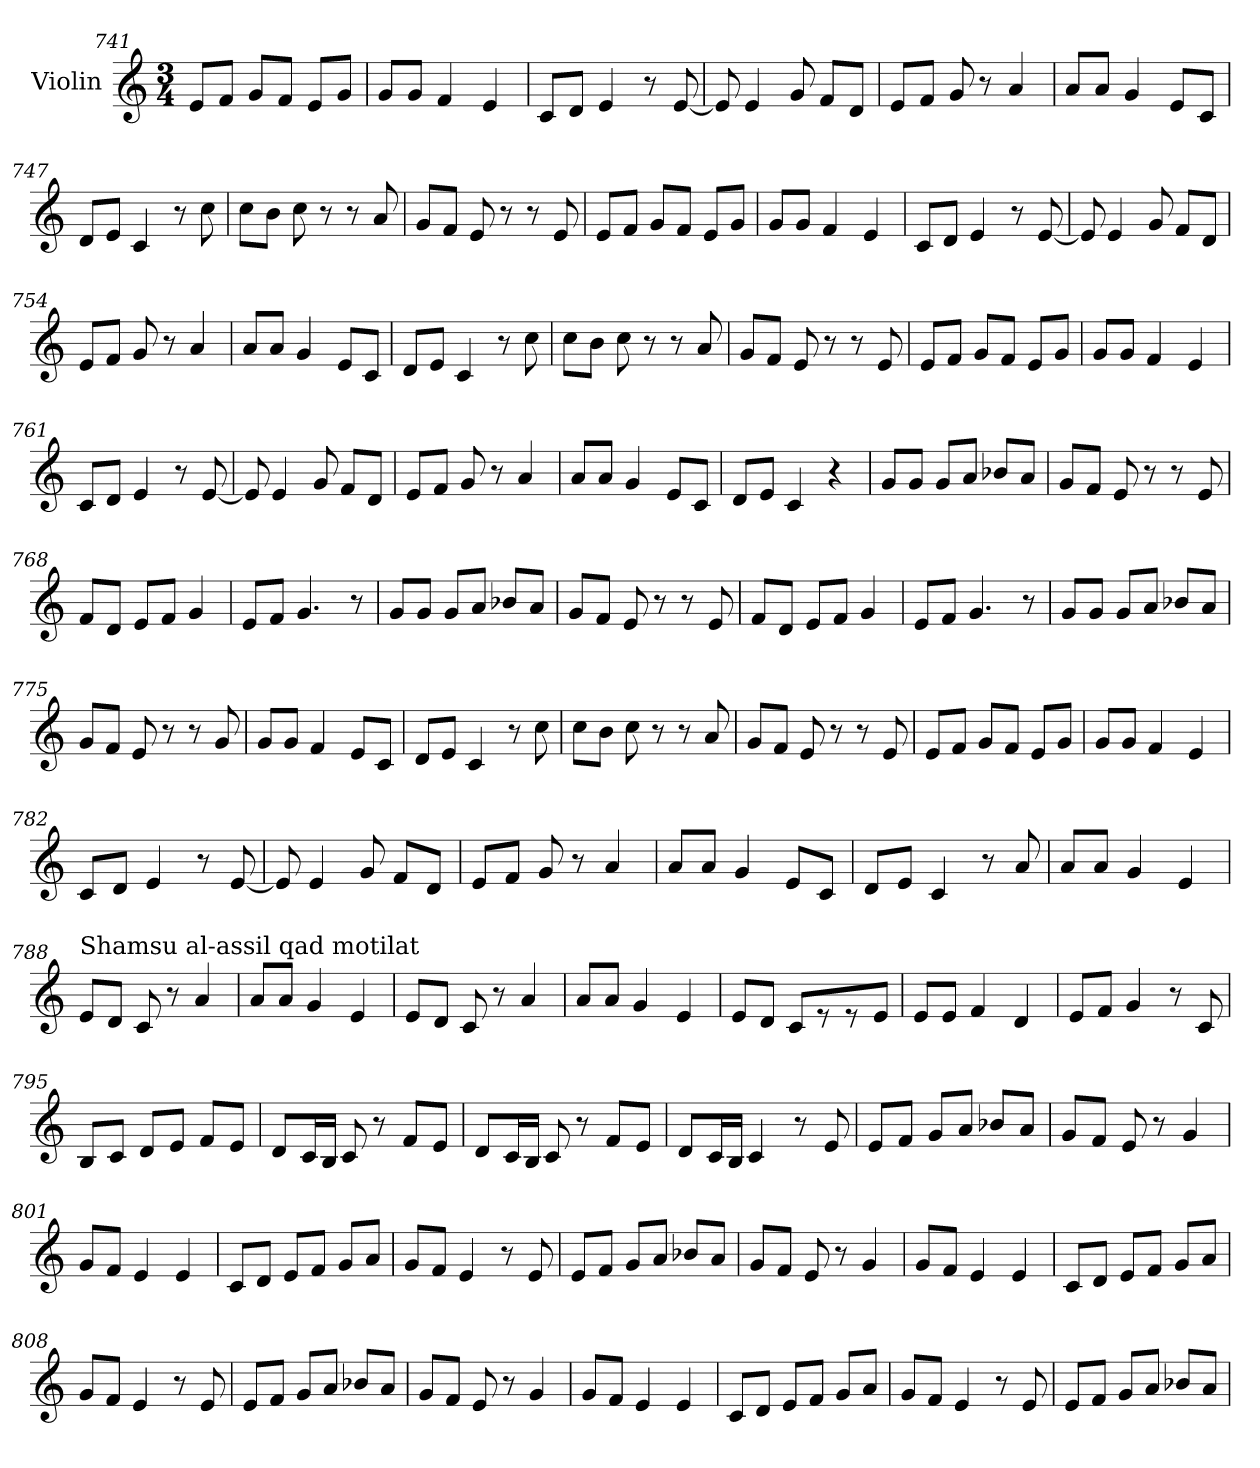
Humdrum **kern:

**kern
*part1
*staff1
*I"Violin
*clefG2
*k[]
*M3/4
=741
8e/L
8f/J
8g/L
8f/J
8e/L
8g/J
!!LO:LB:g=z
=742
8g/L
8g/J
4f/
4e/
=743
8c/L
8d/J
4e/
8r
[8e/
=744
8e/]
4e/
8g/
8f/L
8d/J
=745
8e/L
8f/J
8g/
8r
4a/
=746
8a/L
8a/J
4g/
8e/L
8c/J
=747
8d/L
8e/J
4c/
8r
8cc\
!!LO:LB:g=z
=748
8cc\L
8b\J
8cc\
8r
8r
8a/
=749
8g/L
8f/J
8e/
8r
8r
8e/
=750
8e/L
8f/J
8g/L
8f/J
8e/L
8g/J
!!LO:PB:g=z
=751
8g/L
8g/J
4f/
4e/
=752
8c/L
8d/J
4e/
8r
[8e/
=753
8e/]
4e/
8g/
8f/L
8d/J
=754
8e/L
8f/J
8g/
8r
4a/
=755
8a/L
8a/J
4g/
8e/L
8c/J
=756
8d/L
8e/J
4c/
8r
8cc\
!!LO:LB:g=z
=757
8cc\L
8b\J
8cc\
8r
8r
8a/
=758
8g/L
8f/J
8e/
8r
8r
8e/
=759
8e/L
8f/J
8g/L
8f/J
8e/L
8g/J
!!LO:LB:g=z
=760
8g/L
8g/J
4f/
4e/
=761
8c/L
8d/J
4e/
8r
[8e/
=762
8e/]
4e/
8g/
8f/L
8d/J
=763
8e/L
8f/J
8g/
8r
4a/
=764
8a/L
8a/J
4g/
8e/L
8c/J
=765
8d/L
8e/J
4c/
4r
!!LO:LB:g=z
=766
8g/L
8g/J
8g/L
8a/J
8b-X/L
8a/J
=767
8g/L
8f/J
8e/
8r
8r
8e/
=768
8f/L
8d/J
8e/L
8f/J
4g/
=769
8e/L
8f/J
4.g/
8r
=770
8g/L
8g/J
8g/L
8a/J
8b-X/L
8a/J
=771
8g/L
8f/J
8e/
8r
8r
8e/
!!LO:LB:g=z
=772
8f/L
8d/J
8e/L
8f/J
4g/
=773
8e/L
8f/J
4.g/
8r
=774
8g/L
8g/J
8g/L
8a/J
8b-X/L
8a/J
=775
8g/L
8f/J
8e/
8r
8r
8g/
=776
8g/L
8g/J
4f/
8e/L
8c/J
=777
8d/L
8e/J
4c/
8r
8cc\
!!LO:LB:g=z
=778
8cc\L
8b\J
8cc\
8r
8r
8a/
=779
8g/L
8f/J
8e/
8r
8r
8e/
=780
8e/L
8f/J
8g/L
8f/J
8e/L
8g/J
!!LO:LB:g=z
=781
8g/L
8g/J
4f/
4e/
=782
8c/L
8d/J
4e/
8r
[8e/
=783
8e/]
4e/
8g/
8f/L
8d/J
=784
8e/L
8f/J
8g/
8r
4a/
=785
8a/L
8a/J
4g/
8e/L
8c/J
=786
8d/L
8e/J
4c/
8r
8a/
!!LO:LB:g=z
=787
*MM140
8a/L
8a/J
4g/
4e/
=788
!LO:TX:a:t=Shamsu al-assil qad motilat
8e/L
8d/J
8c/
8r
4a/
!!LO:PB:g=z
=789
8a/L
8a/J
4g/
4e/
=790
8e/L
8d/J
8c/
8r
4a/
=791
8a/L
8a/J
4g/
4e/
=792
8e/L
8d/J
8c/L
8r
8r
8e/J
=793
8e/L
8e/J
4f/
4d/
=794
8e/L
8f/J
4g/
8r
8c/
!!LO:LB:g=z
=795
8B/L
8c/J
8d/L
8e/J
8f/L
8e/J
=796
8d/L
16c/L
16B/JJ
8c/
8r
8f/L
8e/J
=797
8d/L
16c/L
16B/JJ
8c/
8r
8f/L
8e/J
=798
8d/L
16c/L
16B/JJ
4c/
8r
8e/
=799
8e/L
8f/J
8g/L
8a/J
8b-X/L
8a/J
!!LO:LB:g=z
=800
8g/L
8f/J
8e/
8r
4g/
=801
8g/L
8f/J
4e/
4e/
=802
8c/L
8d/J
8e/L
8f/J
8g/L
8a/J
=803
8g/L
8f/J
4e/
8r
8e/
=804
8e/L
8f/J
8g/L
8a/J
8b-X/L
8a/J
=805
8g/L
8f/J
8e/
8r
4g/
!!LO:LB:g=z
=806
8g/L
8f/J
4e/
4e/
=807
8c/L
8d/J
8e/L
8f/J
8g/L
8a/J
=808
8g/L
8f/J
4e/
8r
8e/
=809
8e/L
8f/J
8g/L
8a/J
8b-X/L
8a/J
=810
8g/L
8f/J
8e/
8r
4g/
=811
8g/L
8f/J
4e/
4e/
!!LO:LB:g=z
=812
8c/L
8d/J
8e/L
8f/J
8g/L
8a/J
=813
8g/L
8f/J
4e/
8r
8e/
=814
8e/L
8f/J
8g/L
8a/J
8b-X/L
8a/J
=
*-
